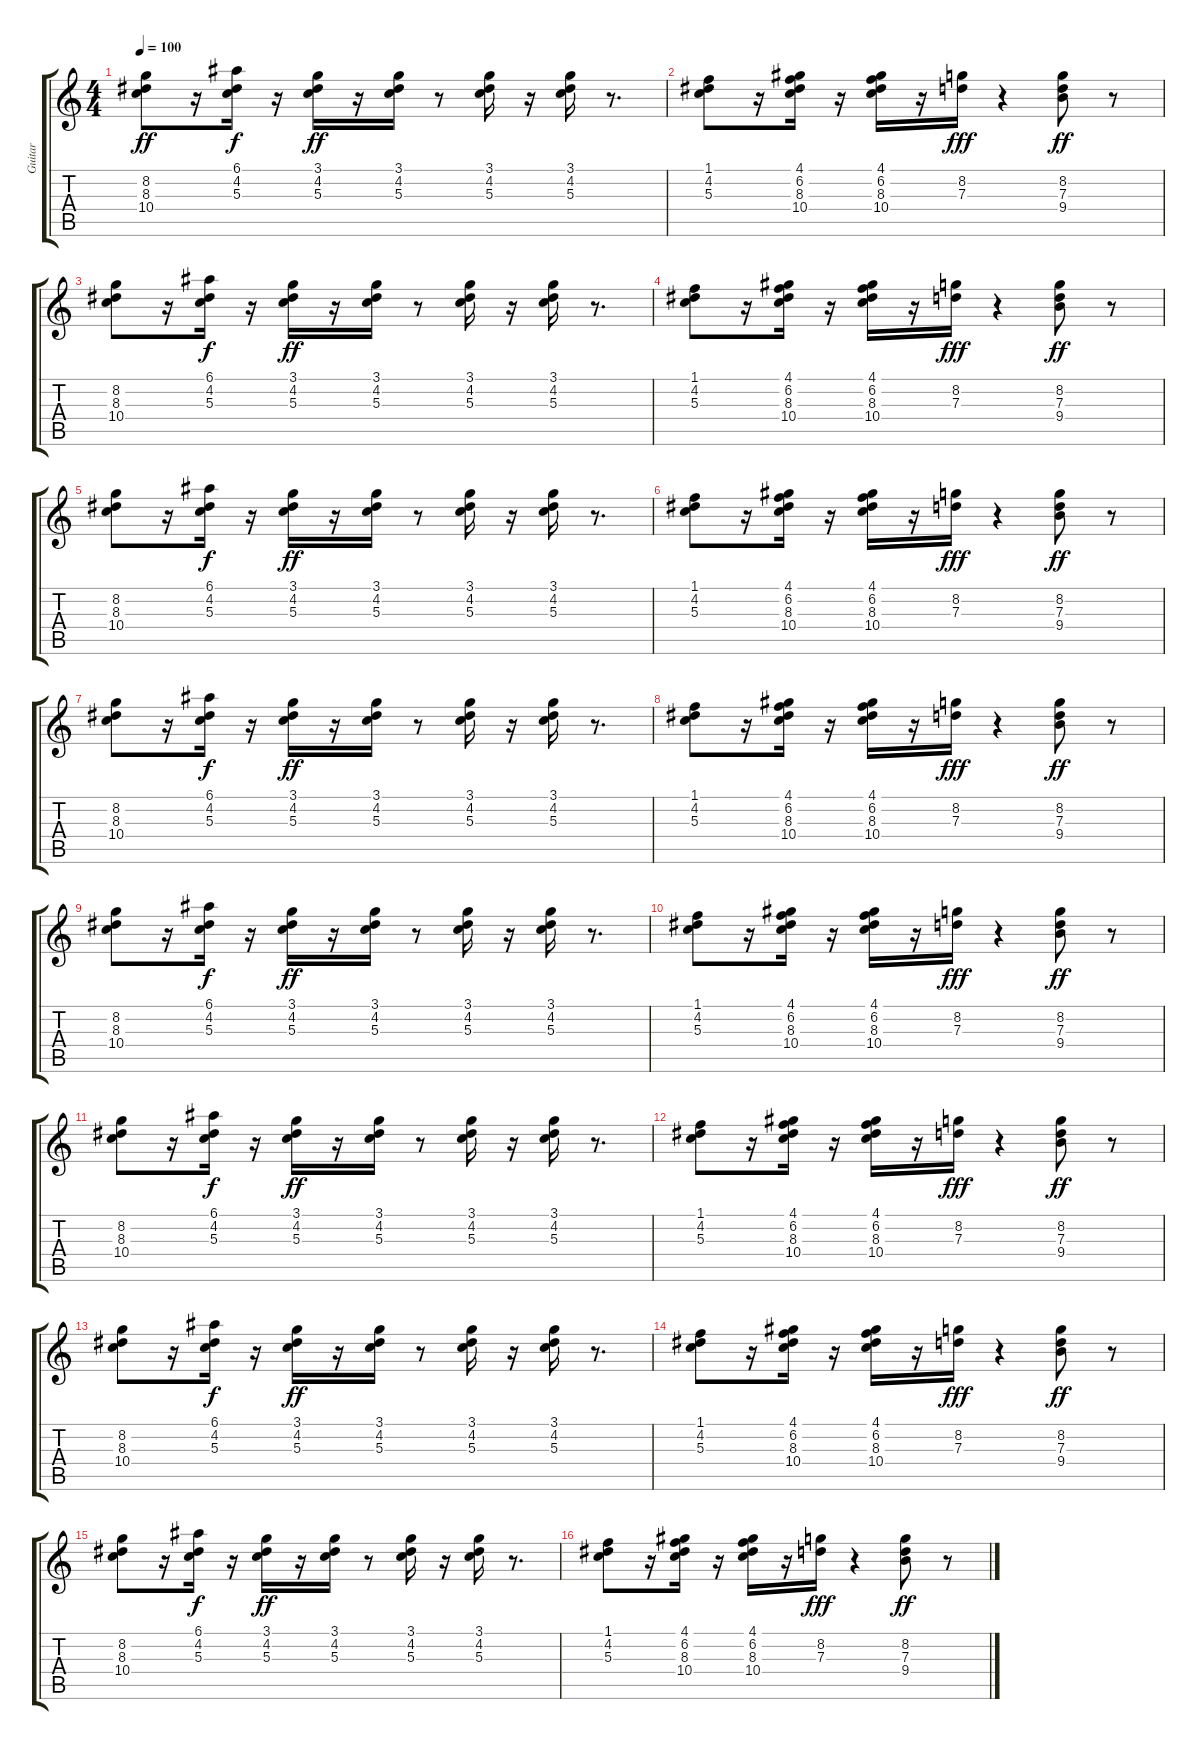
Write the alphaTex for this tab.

\track ("Guitar" "Guitar") {instrument acousticguitarsteel}
\staff {score tabs}
\tuning (E4 B3 G3 D3 A2 E2) {hide}
\ts (4 4)
\tempo 100
\clef g2
\ks c
(8.2 8.3 10.4).8{dy ff} r.16 (6.1 4.2 5.3).16{dy f} r.16 (3.1 4.2 5.3).16{dy ff} r.16 (3.1 4.2 5.3).16 r.8 (3.1 4.2 5.3).16 r.16 (3.1 4.2 5.3).16 r.8{d} |
(1.1 4.2 5.3).8 r.16 (4.1 6.2 8.3 10.4).16 r.16 (4.1 6.2 8.3 10.4).16 r.16 (8.2 7.3).16{dy fff} r.4 (8.2 7.3 9.4).8{dy ff} r.8 |
(8.2 8.3 10.4).8 r.16 (6.1 4.2 5.3).16{dy f} r.16 (3.1 4.2 5.3).16{dy ff} r.16 (3.1 4.2 5.3).16 r.8 (3.1 4.2 5.3).16 r.16 (3.1 4.2 5.3).16 r.8{d} |
(1.1 4.2 5.3).8 r.16 (4.1 6.2 8.3 10.4).16 r.16 (4.1 6.2 8.3 10.4).16 r.16 (8.2 7.3).16{dy fff} r.4 (8.2 7.3 9.4).8{dy ff} r.8 |
(8.2 8.3 10.4).8 r.16 (6.1 4.2 5.3).16{dy f} r.16 (3.1 4.2 5.3).16{dy ff} r.16 (3.1 4.2 5.3).16 r.8 (3.1 4.2 5.3).16 r.16 (3.1 4.2 5.3).16 r.8{d} |
(1.1 4.2 5.3).8 r.16 (4.1 6.2 8.3 10.4).16 r.16 (4.1 6.2 8.3 10.4).16 r.16 (8.2 7.3).16{dy fff} r.4 (8.2 7.3 9.4).8{dy ff} r.8 |
(8.2 8.3 10.4).8 r.16 (6.1 4.2 5.3).16{dy f} r.16 (3.1 4.2 5.3).16{dy ff} r.16 (3.1 4.2 5.3).16 r.8 (3.1 4.2 5.3).16 r.16 (3.1 4.2 5.3).16 r.8{d} |
(1.1 4.2 5.3).8{volume 16} r.16 (4.1 6.2 8.3 10.4).16{volume 16} r.16 (4.1 6.2 8.3 10.4).16{volume 15} r.16 (8.2 7.3).16{dy fff volume 15} r.4 (8.2 7.3 9.4).8{dy ff volume 15} r.8 |
(8.2 8.3 10.4).8{volume 14} r.16 (6.1 4.2 5.3).16{dy f volume 14} r.16 (3.1 4.2 5.3).16{dy ff volume 14} r.16 (3.1 4.2 5.3).16{volume 14} r.8 (3.1 4.2 5.3).16{volume 14} r.16 (3.1 4.2 5.3).16{volume 14} r.8{d} |
(1.1 4.2 5.3).8{volume 13} r.16 (4.1 6.2 8.3 10.4).16{volume 13} r.16 (4.1 6.2 8.3 10.4).16{volume 13} r.16 (8.2 7.3).16{dy fff volume 13} r.4 (8.2 7.3 9.4).8{dy ff volume 12} r.8 |
(8.2 8.3 10.4).8{volume 12} r.16 (6.1 4.2 5.3).16{dy f volume 12} r.16 (3.1 4.2 5.3).16{dy ff volume 12} r.16 (3.1 4.2 5.3).16{volume 12} r.8 (3.1 4.2 5.3).16{volume 11} r.16 (3.1 4.2 5.3).16{volume 11} r.8{d} |
(1.1 4.2 5.3).8{volume 11} r.16 (4.1 6.2 8.3 10.4).16{volume 10} r.16 (4.1 6.2 8.3 10.4).16{volume 10} r.16 (8.2 7.3).16{dy fff volume 10} r.4 (8.2 7.3 9.4).8{dy ff volume 10} r.8 |
(8.2 8.3 10.4).8{volume 10} r.16 (6.1 4.2 5.3).16{dy f volume 9} r.16 (3.1 4.2 5.3).16{dy ff volume 9} r.16 (3.1 4.2 5.3).16{volume 9} r.8 (3.1 4.2 5.3).16{volume 9} r.16 (3.1 4.2 5.3).16{volume 8} r.8{d} |
(1.1 4.2 5.3).8{volume 8} r.16 (4.1 6.2 8.3 10.4).16{volume 8} r.16 (4.1 6.2 8.3 10.4).16{volume 8} r.16 (8.2 7.3).16{dy fff volume 8} r.4 (8.2 7.3 9.4).8{dy ff volume 7} r.8 |
(8.2 8.3 10.4).8{volume 7} r.16 (6.1 4.2 5.3).16{dy f volume 7} r.16 (3.1 4.2 5.3).16{dy ff volume 6} r.16 (3.1 4.2 5.3).16{volume 6} r.8 (3.1 4.2 5.3).16{volume 6} r.16 (3.1 4.2 5.3).16{volume 6} r.8{d} |
(1.1 4.2 5.3).8{volume 6} r.16 (4.1 6.2 8.3 10.4).16{volume 5} r.16 (4.1 6.2 8.3 10.4).16{volume 5} r.16 (8.2 7.3).16{dy fff volume 5} r.4 (8.2 7.3 9.4).8{dy ff volume 5} r.8
